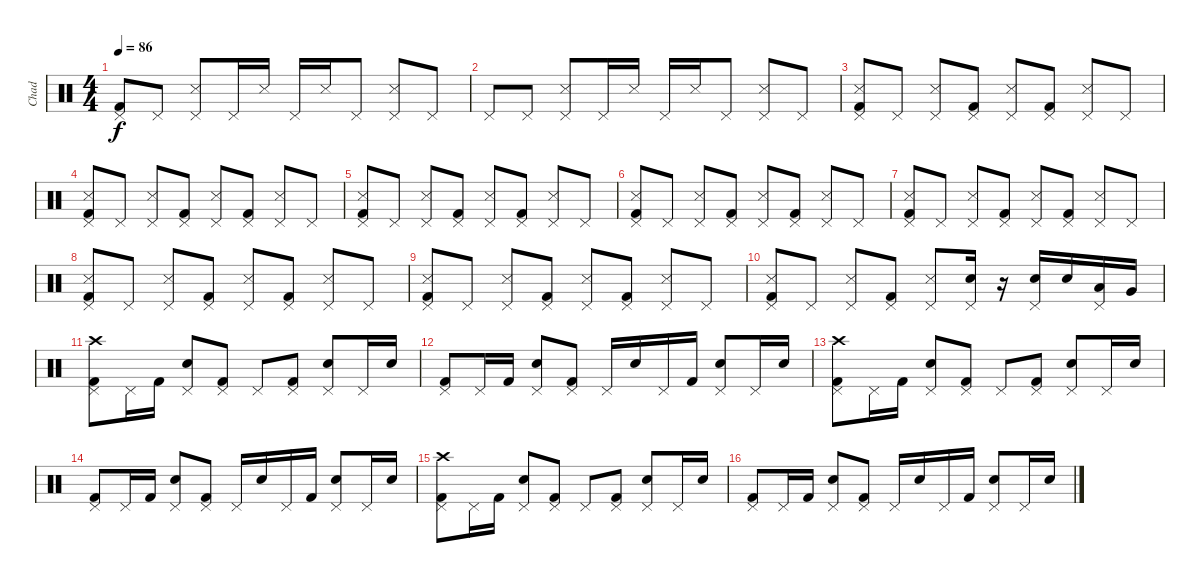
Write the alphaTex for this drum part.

\track ("Chad" "Chad") {instrument percussion}
\staff {score}
\articulation defaults
\ts (4 4)
\tempo 86
\clef neutral
\ks c
("Kick (hit) 2" "Pedal Hi-Hat (hit)").8{dy f} "Pedal Hi-Hat (hit)".8 ("Pedal Hi-Hat (hit)" "Metronome (hit)").8 "Pedal Hi-Hat (hit)".16 "Metronome (hit)".16 "Pedal Hi-Hat (hit)".16 "Metronome (hit)".16 "Pedal Hi-Hat (hit)".8 ("Pedal Hi-Hat (hit)" "Metronome (hit)").8 "Pedal Hi-Hat (hit)".8 |
"Pedal Hi-Hat (hit)".8 "Pedal Hi-Hat (hit)".8 ("Pedal Hi-Hat (hit)" "Metronome (hit)").8 "Pedal Hi-Hat (hit)".16 "Metronome (hit)".16 "Pedal Hi-Hat (hit)".16 "Metronome (hit)".16 "Pedal Hi-Hat (hit)".8 ("Pedal Hi-Hat (hit)" "Metronome (hit)").8 "Pedal Hi-Hat (hit)".8 |
("Kick (hit) 2" "Pedal Hi-Hat (hit)" "Metronome (hit)").8 "Pedal Hi-Hat (hit)".8 ("Pedal Hi-Hat (hit)" "Metronome (hit)").8 ("Kick (hit) 2" "Pedal Hi-Hat (hit)").8 ("Pedal Hi-Hat (hit)" "Metronome (hit)").8 ("Kick (hit) 2" "Pedal Hi-Hat (hit)").8 ("Pedal Hi-Hat (hit)" "Metronome (hit)").8 "Pedal Hi-Hat (hit)".8 |
("Kick (hit) 2" "Pedal Hi-Hat (hit)" "Metronome (hit)").8 "Pedal Hi-Hat (hit)".8 ("Pedal Hi-Hat (hit)" "Metronome (hit)").8 ("Kick (hit) 2" "Pedal Hi-Hat (hit)").8 ("Pedal Hi-Hat (hit)" "Metronome (hit)").8 ("Kick (hit) 2" "Pedal Hi-Hat (hit)").8 ("Pedal Hi-Hat (hit)" "Metronome (hit)").8 "Pedal Hi-Hat (hit)".8 |
("Kick (hit) 2" "Pedal Hi-Hat (hit)" "Metronome (hit)").8 "Pedal Hi-Hat (hit)".8 ("Pedal Hi-Hat (hit)" "Metronome (hit)").8 ("Kick (hit) 2" "Pedal Hi-Hat (hit)").8 ("Pedal Hi-Hat (hit)" "Metronome (hit)").8 ("Kick (hit) 2" "Pedal Hi-Hat (hit)").8 ("Pedal Hi-Hat (hit)" "Metronome (hit)").8 "Pedal Hi-Hat (hit)".8 |
("Kick (hit) 2" "Pedal Hi-Hat (hit)" "Metronome (hit)").8 "Pedal Hi-Hat (hit)".8 ("Pedal Hi-Hat (hit)" "Metronome (hit)").8 ("Kick (hit) 2" "Pedal Hi-Hat (hit)").8 ("Pedal Hi-Hat (hit)" "Metronome (hit)").8 ("Kick (hit) 2" "Pedal Hi-Hat (hit)").8 ("Pedal Hi-Hat (hit)" "Metronome (hit)").8 "Pedal Hi-Hat (hit)".8 |
("Kick (hit) 2" "Pedal Hi-Hat (hit)" "Metronome (hit)").8 "Pedal Hi-Hat (hit)".8 ("Pedal Hi-Hat (hit)" "Metronome (hit)").8 ("Kick (hit) 2" "Pedal Hi-Hat (hit)").8 ("Pedal Hi-Hat (hit)" "Metronome (hit)").8 ("Kick (hit) 2" "Pedal Hi-Hat (hit)").8 ("Pedal Hi-Hat (hit)" "Metronome (hit)").8 "Pedal Hi-Hat (hit)".8 |
("Kick (hit) 2" "Pedal Hi-Hat (hit)" "Metronome (hit)").8 "Pedal Hi-Hat (hit)".8 ("Pedal Hi-Hat (hit)" "Metronome (hit)").8 ("Kick (hit) 2" "Pedal Hi-Hat (hit)").8 ("Pedal Hi-Hat (hit)" "Metronome (hit)").8 ("Kick (hit) 2" "Pedal Hi-Hat (hit)").8 ("Pedal Hi-Hat (hit)" "Metronome (hit)").8 "Pedal Hi-Hat (hit)".8 |
("Kick (hit) 2" "Pedal Hi-Hat (hit)" "Metronome (hit)").8 "Pedal Hi-Hat (hit)".8 ("Pedal Hi-Hat (hit)" "Metronome (hit)").8 ("Kick (hit) 2" "Pedal Hi-Hat (hit)").8 ("Pedal Hi-Hat (hit)" "Metronome (hit)").8 ("Kick (hit) 2" "Pedal Hi-Hat (hit)").8 ("Pedal Hi-Hat (hit)" "Metronome (hit)").8 "Pedal Hi-Hat (hit)".8 |
("Kick (hit) 2" "Pedal Hi-Hat (hit)" "Metronome (hit)").8 "Pedal Hi-Hat (hit)".8 ("Pedal Hi-Hat (hit)" "Metronome (hit)").8 ("Kick (hit) 2" "Pedal Hi-Hat (hit)").8 ("Pedal Hi-Hat (hit)" "Metronome (hit)").8 ("Snare (hit) 2" "Pedal Hi-Hat (hit)").16 r.16 ("Snare (hit) 2" "Pedal Hi-Hat (hit)").16 "Snare (hit) 2".16 ("Low Tom (hit)" "Pedal Hi-Hat (hit)").16 "Very Low Tom (hit)".16 |
("Kick (hit) 2" "Pedal Hi-Hat (hit)" "Crash high (hit)").8 "Pedal Hi-Hat (hit)".16 "Kick (hit) 2".16 ("Snare (hit) 2" "Pedal Hi-Hat (hit)").8 ("Kick (hit) 2" "Pedal Hi-Hat (hit)").8 "Pedal Hi-Hat (hit)".8 ("Kick (hit) 2" "Pedal Hi-Hat (hit)").8 ("Snare (hit) 2" "Pedal Hi-Hat (hit)").8 "Pedal Hi-Hat (hit)".16 "Snare (hit) 2".16 |
("Kick (hit) 2" "Pedal Hi-Hat (hit)").8 "Pedal Hi-Hat (hit)".16 "Kick (hit) 2".16 ("Snare (hit) 2" "Pedal Hi-Hat (hit)").8 ("Kick (hit) 2" "Pedal Hi-Hat (hit)").8 "Pedal Hi-Hat (hit)".16 "Snare (hit) 2".16 "Pedal Hi-Hat (hit)".16 "Kick (hit) 2".16 ("Snare (hit) 2" "Pedal Hi-Hat (hit)").8 "Pedal Hi-Hat (hit)".16 "Snare (hit) 2".16 |
("Kick (hit) 2" "Pedal Hi-Hat (hit)" "Crash high (hit)").8 "Pedal Hi-Hat (hit)".16 "Kick (hit) 2".16 ("Snare (hit) 2" "Pedal Hi-Hat (hit)").8 ("Kick (hit) 2" "Pedal Hi-Hat (hit)").8 "Pedal Hi-Hat (hit)".8 ("Kick (hit) 2" "Pedal Hi-Hat (hit)").8 ("Snare (hit) 2" "Pedal Hi-Hat (hit)").8 "Pedal Hi-Hat (hit)".16 "Snare (hit) 2".16 |
("Kick (hit) 2" "Pedal Hi-Hat (hit)").8 "Pedal Hi-Hat (hit)".16 "Kick (hit) 2".16 ("Snare (hit) 2" "Pedal Hi-Hat (hit)").8 ("Kick (hit) 2" "Pedal Hi-Hat (hit)").8 "Pedal Hi-Hat (hit)".16 "Snare (hit) 2".16 "Pedal Hi-Hat (hit)".16 "Kick (hit) 2".16 ("Snare (hit) 2" "Pedal Hi-Hat (hit)").8 "Pedal Hi-Hat (hit)".16 "Snare (hit) 2".16 |
("Kick (hit) 2" "Pedal Hi-Hat (hit)" "Crash high (hit)").8 "Pedal Hi-Hat (hit)".16 "Kick (hit) 2".16 ("Snare (hit) 2" "Pedal Hi-Hat (hit)").8 ("Kick (hit) 2" "Pedal Hi-Hat (hit)").8 "Pedal Hi-Hat (hit)".8 ("Kick (hit) 2" "Pedal Hi-Hat (hit)").8 ("Snare (hit) 2" "Pedal Hi-Hat (hit)").8 "Pedal Hi-Hat (hit)".16 "Snare (hit) 2".16 |
("Kick (hit) 2" "Pedal Hi-Hat (hit)").8 "Pedal Hi-Hat (hit)".16 "Kick (hit) 2".16 ("Snare (hit) 2" "Pedal Hi-Hat (hit)").8 ("Kick (hit) 2" "Pedal Hi-Hat (hit)").8 "Pedal Hi-Hat (hit)".16 "Snare (hit) 2".16 "Pedal Hi-Hat (hit)".16 "Kick (hit) 2".16 ("Snare (hit) 2" "Pedal Hi-Hat (hit)").8 "Pedal Hi-Hat (hit)".16 "Snare (hit) 2".16
